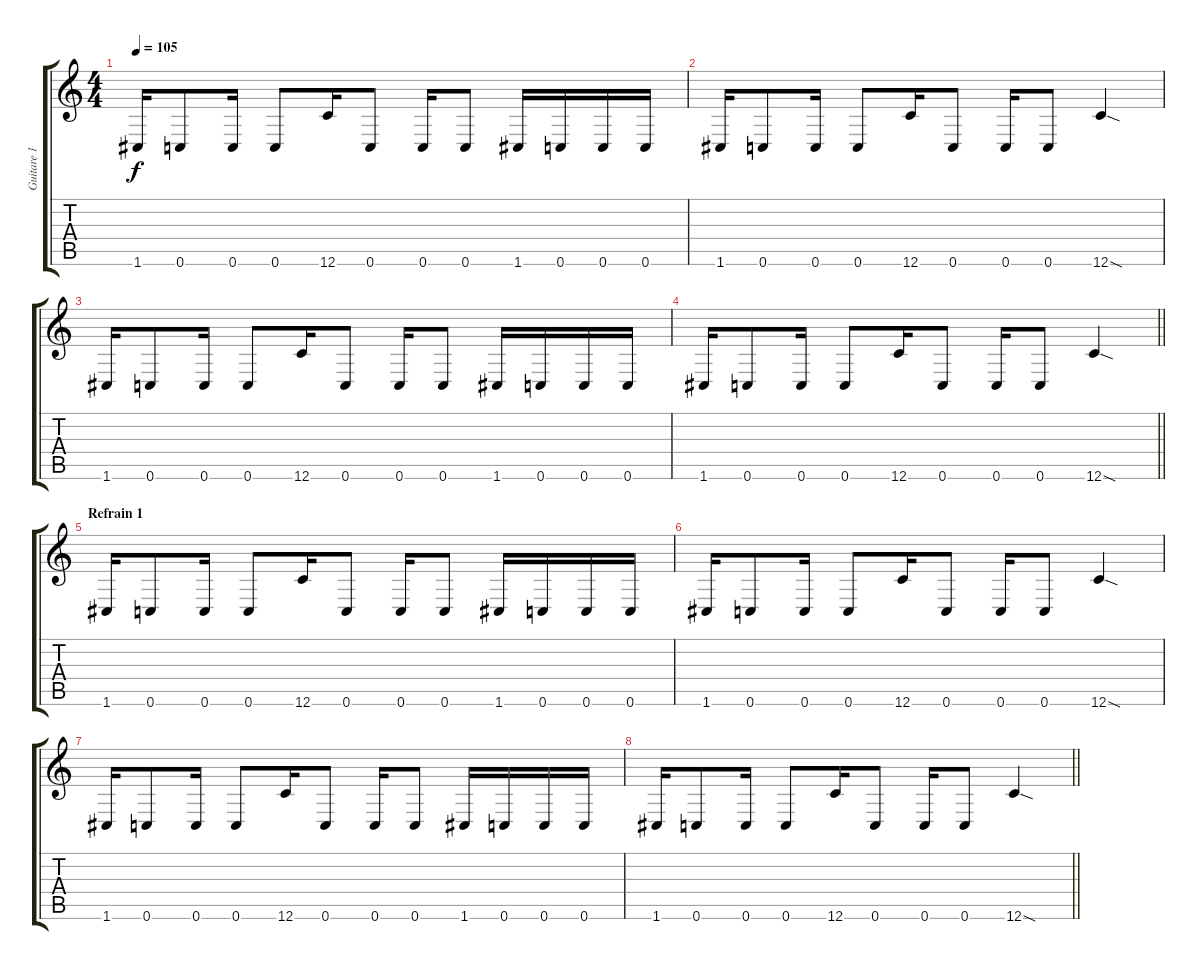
\track ("Guitare 1" "Guitare 1") {instrument distortionguitar}
\staff {score tabs}
\tuning (D4 A3 F3 C3 G2 C2) {hide}
\ts (4 4)
\tempo 105
\clef g2
\ks c
1.6.16{dy f} 0.6.8 0.6.16 0.6.8 12.6.16 0.6.8 0.6.16 0.6.8 1.6.16 0.6.16 0.6.16 0.6.16 |
1.6.16 0.6.8 0.6.16 0.6.8 12.6.16 0.6.8 0.6.16 0.6.8 12.6{sod}.4 |
1.6.16 0.6.8 0.6.16 0.6.8 12.6.16 0.6.8 0.6.16 0.6.8 1.6.16 0.6.16 0.6.16 0.6.16 |
\barLineRight lightlight
1.6.16 0.6.8 0.6.16 0.6.8 12.6.16 0.6.8 0.6.16 0.6.8 12.6{sod}.4 |
\section ("" "Refrain 1")
1.6.16 0.6.8 0.6.16 0.6.8 12.6.16 0.6.8 0.6.16 0.6.8 1.6.16 0.6.16 0.6.16 0.6.16 |
1.6.16 0.6.8 0.6.16 0.6.8 12.6.16 0.6.8 0.6.16 0.6.8 12.6{sod}.4 |
1.6.16 0.6.8 0.6.16 0.6.8 12.6.16 0.6.8 0.6.16 0.6.8 1.6.16 0.6.16 0.6.16 0.6.16 |
\barLineRight lightlight
1.6.16 0.6.8 0.6.16 0.6.8 12.6.16 0.6.8 0.6.16 0.6.8 12.6{sod}.4
